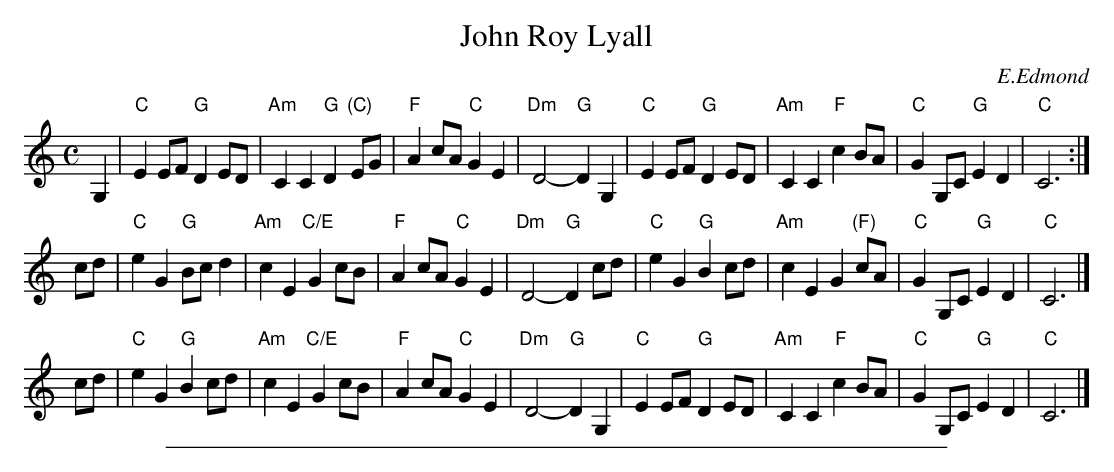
X:1
T: John Roy Lyall
C: E.Edmond
M: C
L: 1/8
K: C
G,2 \
| "C"E2EF "G"D2ED | "Am"C2C2 "G"D2"(C)"EG | "F"A2cA "C"G2E2 | "Dm"D4- "G"D2 G,2 \
| "C"E2EF "G"D2ED | "Am"C2C2 "F"c2BA | "C"G2G,C "G"E2D2 | "C"C6 :|
cd \
| "C"e2G2 "G"Bcd2 | "Am"c2E2 "C/E"G2cB | "F"A2cA "C"G2E2 | "Dm"D4- "G"D2cd \
| "C"e2G2 "G"B2cd | "Am"c2E2 G2"(F)"cA | "C"G2G,C "G"E2D2 | "C"C6 |]
cd \
| "C"e2G2 "G"B2cd | "Am"c2E2 "C/E"G2cB | "F"A2cA "C"G2E2 | "Dm"D4- "G"D2G,2 \
| "C"E2EF "G"D2ED | "Am"C2C2 "F"c2BA | "C"G2G,C "G"E2D2 | "C"C6 |]
